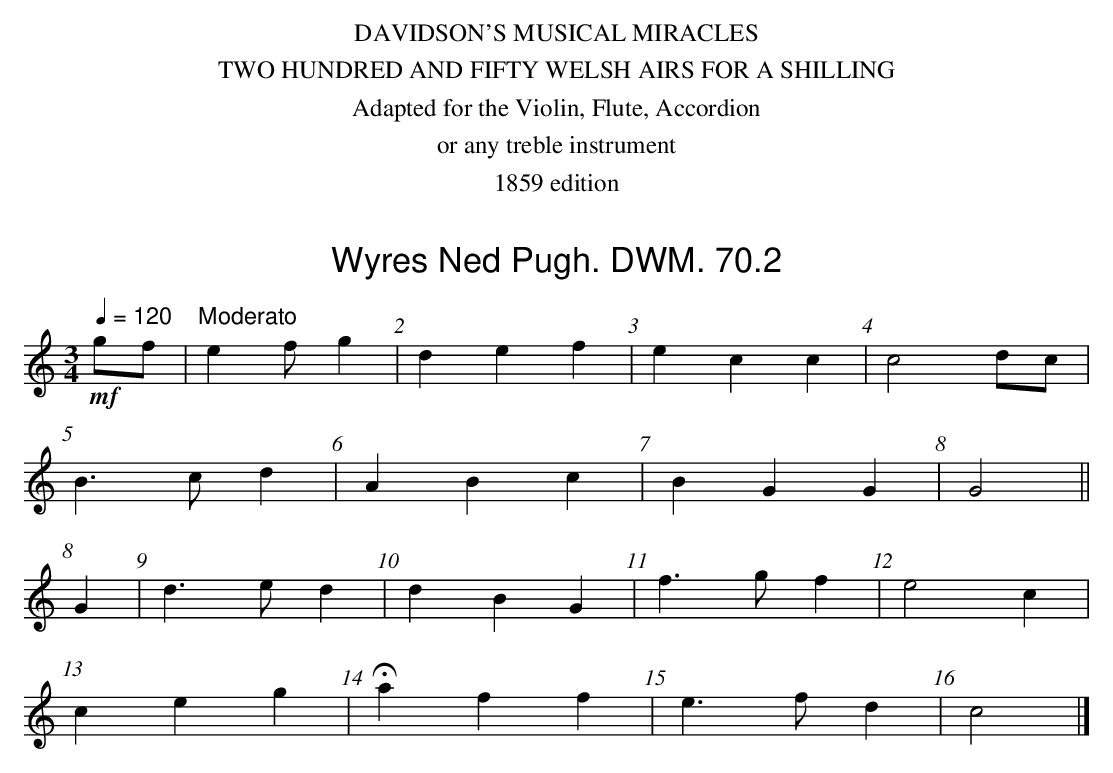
X:1
T:Wyres Ned Pugh. DWM. 70.2
M:3/4
L:1/8
Q:1/4=120 "    Moderato"
K:C
!mf!gf|e2f g2|d2e2f2|e2c2c2|c4 dc|
B3c d2|A2B2c2|B2G2G2|G4||
G2|d3e d2|d2B2G2|f3g f2|e4 c2|
c2e2g2|Ha2 f2f2|e3f d2|c4|]
